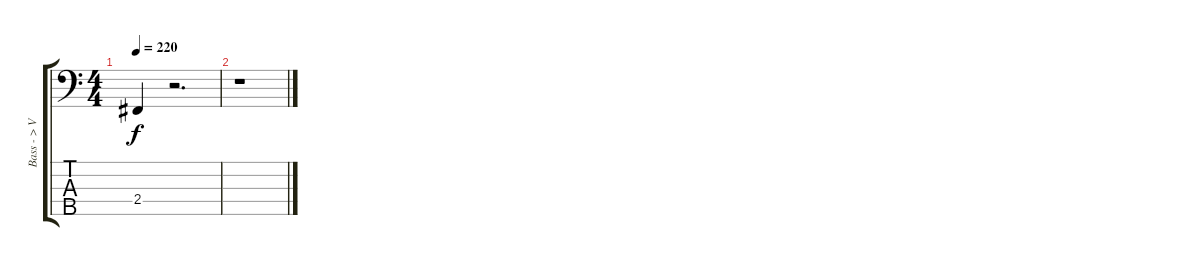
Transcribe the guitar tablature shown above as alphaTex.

\track ("Bass - > Vortex" "Bass - > V") {instrument electricbassfinger}
\staff {score tabs}
\tuning (G2 D2 A1 E1 B0) {hide}
\ts (4 4)
\tempo 220
\clef f4
\ks c
2.4.4{dy f} r.2{d} |
r.1
